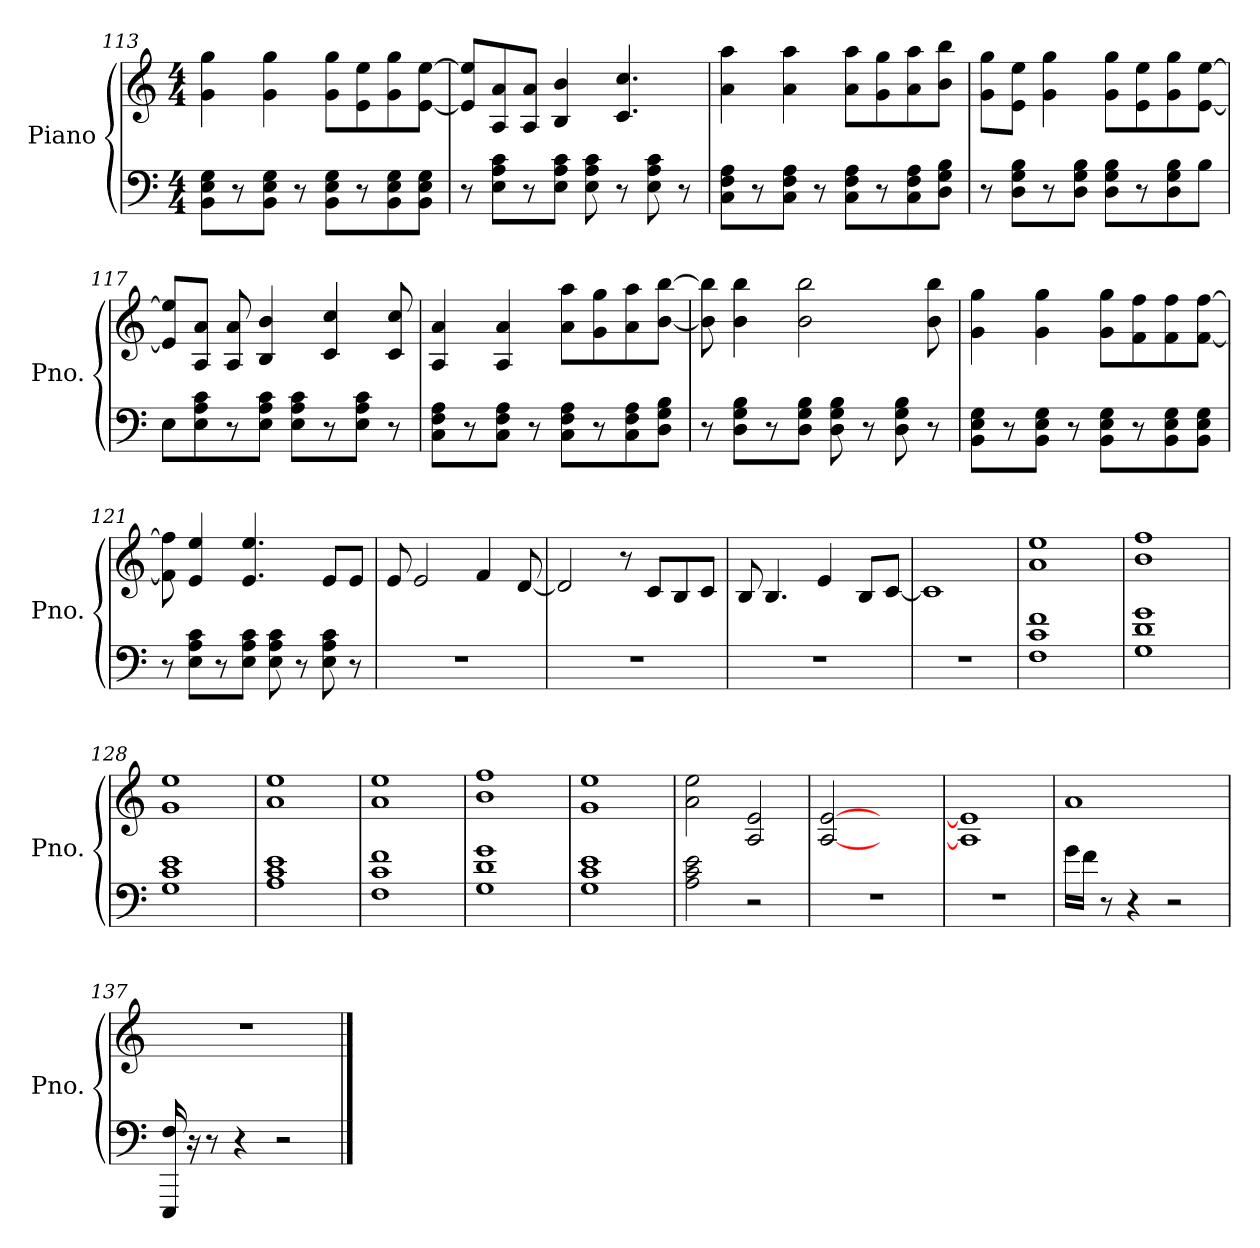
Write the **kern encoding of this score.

**kern	**kern
*part1	*part1
*staff2	*staff1
*I"Piano	*
*I'Pno.	*
*clefF4	*clefG2
*k[]	*k[]
*M4/4	*M4/4
=113	=113
8BB\ 8E\ 8G\L	4g\ 4gg\
8r	.
8BB\ 8E\ 8G\J	4g\ 4gg\
8r	.
8BB\ 8E\ 8G\L	8g\ 8gg\L
8r	8e\ 8ee\
8BB\ 8E\ 8G\	8g\ 8gg\
8BB\ 8E\ 8G\J	[8e\ [8ee\J
=114	=114
8r	8e/] 8ee/]L
8E\ 8A\ 8c\L	8A/ 8a/
8r	8A/ 8a/J
8E\ 8A\ 8c\J	4B/ 4b/
8E\ 8A\ 8c\	.
8r	4.c/ 4.cc/
8E\ 8A\ 8c\	.
8r	.
!!LO:PB:g=z
=115	=115
8C\ 8F\ 8A\L	4a\ 4aa\
8r	.
8C\ 8F\ 8A\J	4a\ 4aa\
8r	.
8C\ 8F\ 8A\L	8a\ 8aa\L
8r	8g\ 8gg\
8C\ 8F\ 8A\	8a\ 8aa\
8D\ 8G\ 8B\J	8b\ 8bb\J
=116	=116
8r	8g\ 8gg\L
8D\ 8G\ 8B\L	8e\ 8ee\J
8r	4g\ 4gg\
8D\ 8G\ 8B\J	.
8D\ 8G\ 8B\L	8g\ 8gg\L
8r	8e\ 8ee\
8D\ 8G\ 8B\	8g\ 8gg\
8B\J	[8e\ [8ee\J
=117	=117
8E\L	8e/] 8ee/]L
8E\ 8A\ 8c\	8A/ 8a/J
8r	8A/ 8a/
8E\ 8A\ 8c\J	4B/ 4b/
8E\ 8A\ 8c\L	.
8r	4c/ 4cc/
8E\ 8A\ 8c\J	.
8r	8c/ 8cc/
=118	=118
8C\ 8F\ 8A\L	4A/ 4a/
8r	.
8C\ 8F\ 8A\J	4A/ 4a/
8r	.
8C\ 8F\ 8A\L	8a\ 8aa\L
8r	8g\ 8gg\
8C\ 8F\ 8A\	8a\ 8aa\
8D\ 8G\ 8B\J	[8b\ [8bb\J
!!LO:PB:g=z
=119	=119
8r	8b\] 8bb\]
8D\ 8G\ 8B\L	4b\ 4bb\
8r	.
8D\ 8G\ 8B\J	2b\ 2bb\
8D\ 8G\ 8B\	.
8r	.
8D\ 8G\ 8B\	.
8r	8b\ 8bb\
=120	=120
8BB\ 8E\ 8G\L	4g\ 4gg\
8r	.
8BB\ 8E\ 8G\J	4g\ 4gg\
8r	.
8BB\ 8E\ 8G\L	8g\ 8gg\L
8r	8f\ 8ff\
8BB\ 8E\ 8G\	8f\ 8ff\
8BB\ 8E\ 8G\J	[8f\ [8ff\J
=121	=121
8r	8f\] 8ff\]
8E\ 8A\ 8c\L	4e/ 4ee/
8r	.
8E\ 8A\ 8c\J	4.e/ 4.ee/
8E\ 8A\ 8c\	.
8r	.
8E\ 8A\ 8c\	8e/L
8r	8e/J
=122	=122
1r	8e/
.	2e/
.	4f/
.	[8d/
=123	=123
1r	2d/]
.	8r
.	8c/L
.	8B/
.	8c/J
!!LO:LB:g=z
=124	=124
1r	8B/
.	4.B/
.	4e/
.	8B/L
.	[8c/J
=125	=125
1r	1c]
=126	=126
1F 1c 1f	1a 1ee
=127	=127
1G 1d 1g	1b 1ff
=128	=128
1G 1c 1e	1g 1ee
=129	=129
1A 1c 1e	1a 1ee
=130	=130
1F 1c 1f	1a 1ee
!!LO:LB:g=z
=131	=131
1G 1d 1g	1b 1ff
=132	=132
1G 1c 1e	1g 1ee
=133	=133
2A\ 2c\ 2e\	2a\ 2ee\
2r	2A/ 2e/
=134	=134
1r	[2A/ [2e/
.	2ryy
=135	=135
1r	1A] 1e]
=136	=136
16g\LL	1a
16f\JJ	.
8r	.
4r	.
2r	.
=137	=137
16EEE/ 16F/	1r
16r	.
8r	.
4r	.
2r	.
==	==
*-	*-
